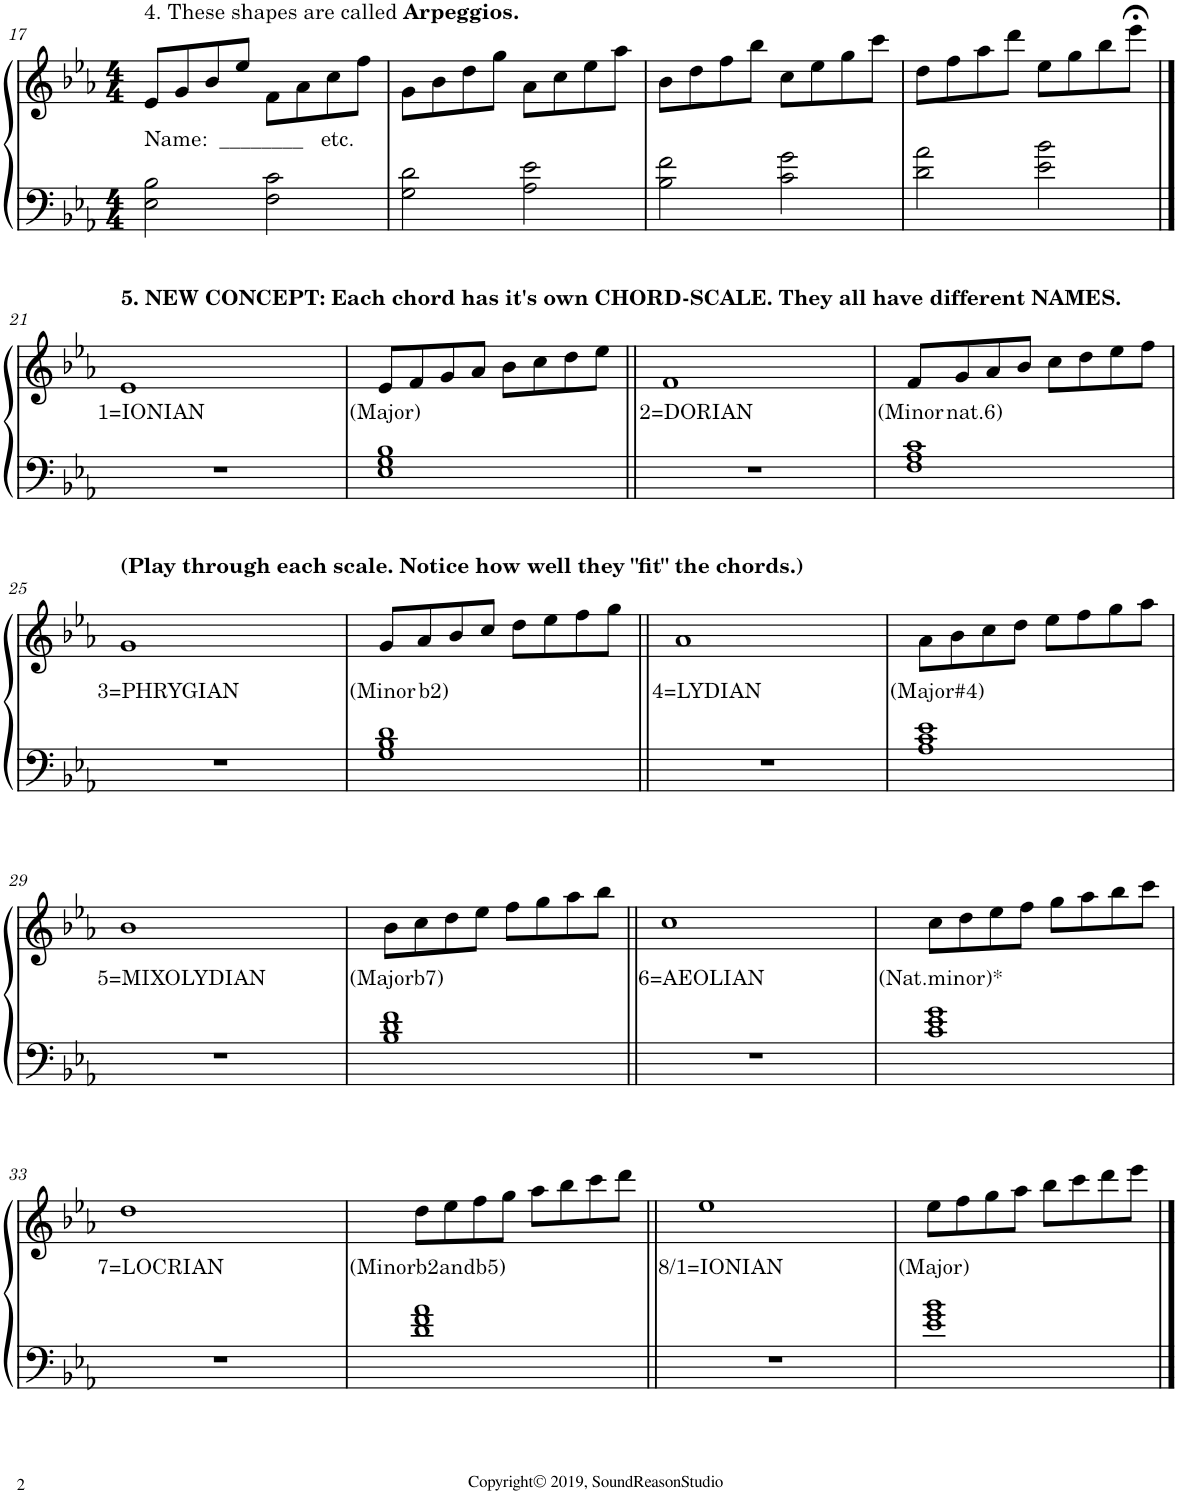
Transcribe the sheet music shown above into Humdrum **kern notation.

**kern	**kern	**text
*part1	*part1	*part1
*staff2	*staff1	*staff1
*I"Piano	*	*
*I'Pno.	*	*
!!LO:PB:g=z
*clefF4	*clefG2	*
*k[b-e-a-]	*k[b-e-a-]	*
*M4/4	*M4/4	*
=17	=17	=17
!	!LO:TX:a:t=4. These shapes are called	!
!	!LO:TX:a:B:t=Arpeggios.	!
!LO:TX:a:t=Name&colon;  ________   etc.	!	!
2E-\ 2B-\	8e-/L	.
.	8g/	.
.	8b-/	.
.	8ee-/J	.
2F\ 2c\	8f\L	.
.	8a-\	.
.	8cc\	.
.	8ff\J	.
=18	=18	=18
2G\ 2d\	8g\L	.
.	8b-\	.
.	8dd\	.
.	8gg\J	.
2A-\ 2e-\	8a-\L	.
.	8cc\	.
.	8ee-\	.
.	8aa-\J	.
=19	=19	=19
2B-\ 2f\	8b-\L	.
.	8dd\	.
.	8ff\	.
.	8bb-\J	.
2c\ 2g\	8cc\L	.
.	8ee-\	.
.	8gg\	.
.	8ccc\J	.
=20	=20	=20
2d\ 2a-\	8dd\L	.
.	8ff\	.
.	8aa-\	.
.	8ddd\J	.
2e-\ 2b-\	8ee-\L	.
.	8gg\	.
.	8bb-\	.
.	8eee-;<\J	.
!!LO:LB:g=z
==21	==21	==21
!	!LO:TX:a:B:t=5. NEW CONCEPT&colon; Each chord has it's own CHORD-SCALE. They all have different NAMES.	!
!	!	!LO:LY:b
1r	1e-	1=IONIAN
=22	=22	=22
!	!	!LO:LY:b
1E- 1G 1B-	8e-/L	(Major)
.	8f/	.
.	8g/	.
.	8a-/J	.
.	8b-\L	.
.	8cc\	.
.	8dd\	.
.	8ee-\J	.
=23||	=23||	=23||
!	!	!LO:LY:b
1r	1f	2=DORIAN
=24	=24	=24
!	!	!LO:LY:b
1F 1A- 1c	8f/L	(Minor
!	!	!LO:LY:b
.	8g/	nat.6)
.	8a-/	.
.	8b-/J	.
.	8cc\L	.
.	8dd\	.
.	8ee-\	.
.	8ff\J	.
!!LO:LB:g=z
=25	=25	=25
!	!LO:TX:a:B:t=(Play through each scale. Notice how well they "fit" the chords.)	!
!	!	!LO:LY:b
1r	1g	3=PHRYGIAN
=26	=26	=26
!	!	!LO:LY:b
1G 1B- 1d	8g/L	(Minor
!	!	!LO:LY:b
.	8a-/	b2)
.	8b-/	.
.	8cc/J	.
.	8dd\L	.
.	8ee-\	.
.	8ff\	.
.	8gg\J	.
=27||	=27||	=27||
!	!	!LO:LY:b
1r	1a-	4=LYDIAN
=28	=28	=28
!	!	!LO:LY:b
1A- 1c 1e-	8a-\L	(Major#4)
.	8b-\	.
.	8cc\	.
.	8dd\J	.
.	8ee-\L	.
.	8ff\	.
.	8gg\	.
.	8aa-\J	.
!!LO:LB:g=z
=29	=29	=29
!	!	!LO:LY:b
1r	1b-	5=MIXOLYDIAN
=30	=30	=30
!	!	!LO:LY:b
1B- 1d 1f	8b-\L	(Majorb7)
.	8cc\	.
.	8dd\	.
.	8ee-\J	.
.	8ff\L	.
.	8gg\	.
.	8aa-\	.
.	8bb-\J	.
=31||	=31||	=31||
!	!	!LO:LY:b
1r	1cc	6=AEOLIAN
=32	=32	=32
!	!	!LO:LY:b
1c 1e- 1g	8cc\L	(Nat.minor)*
.	8dd\	.
.	8ee-\	.
.	8ff\J	.
.	8gg\L	.
.	8aa-\	.
.	8bb-\	.
.	8ccc\J	.
!!LO:LB:g=z
=33	=33	=33
!	!	!LO:LY:b
1r	1dd	7=LOCRIAN
=34	=34	=34
!	!	!LO:LY:b
1d 1f 1a-	8dd\L	(Minorb2andb5)
.	8ee-\	.
.	8ff\	.
.	8gg\J	.
.	8aa-\L	.
.	8bb-\	.
.	8ccc\	.
.	8ddd\J	.
=35||	=35||	=35||
!	!	!LO:LY:b
1r	1ee-	8/1=IONIAN
=36	=36	=36
!	!	!LO:LY:b
1e- 1g 1b-	8ee-\L	(Major)
.	8ff\	.
.	8gg\	.
.	8aa-\J	.
.	8bb-\L	.
.	8ccc\	.
.	8ddd\	.
.	8eee-\J	.
==	==	==
*-	*-	*-
